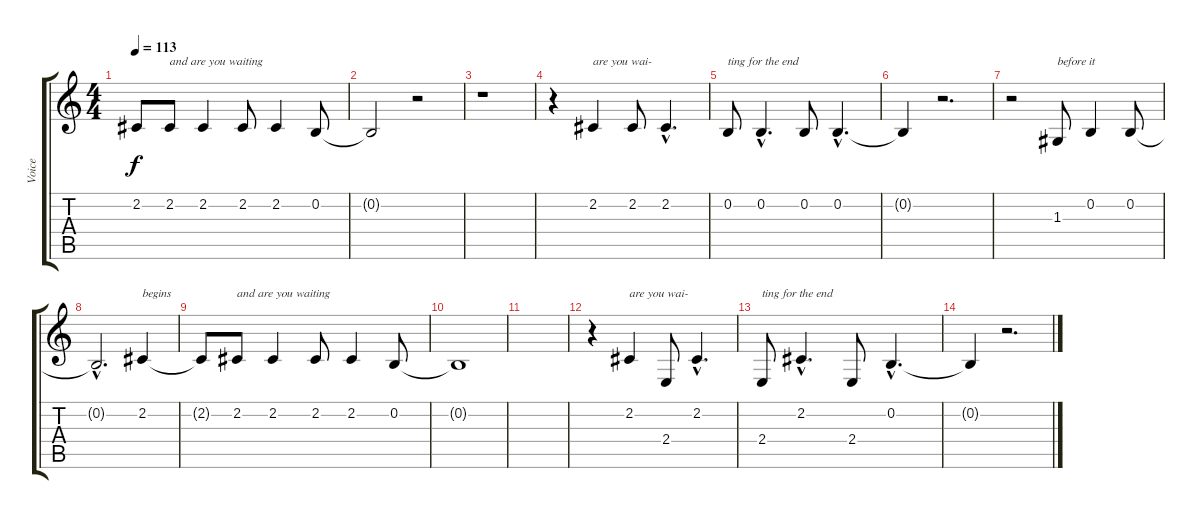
\track ("Voice" "Voice") {instrument flute}
\staff {score tabs}
\tuning (E4 B3 G3 D3 A2 E2) {hide}
\ts (4 4)
\tempo 113
\clef g2
\ks c
2.2{t}.8{dy f} 2.2.8{txt "and are you waiting"} 2.2.4 2.2.8 2.2.4 0.2.8 |
0.2{t}.2 r.2 |
r.1 |
r.4 2.2.4{txt "are you wai-"} 2.2.8 2.2{hac}.4{d} |
0.2.8{txt "ting for the end"} 0.2{hac}.4{d} 0.2.8 0.2{hac}.4{d} |
0.2{t}.4 r.2{d} |
r.2 1.3.8{txt "before it"} 0.2.4 0.2.8 |
0.2{hac t}.2{d} 2.2.4{txt "begins"} |
2.2{t}.8 2.2.8{txt "and are you waiting"} 2.2.4 2.2.8 2.2.4 0.2.8 |
0.2{t}.1 |
|
r.4 2.2.4{txt "are you wai-"} 2.4.8 2.2{hac}.4{d} |
2.4.8{txt "ting for the end"} 2.2{hac}.4{d} 2.4.8 0.2{hac}.4{d} |
0.2{t}.4 r.2{d}
